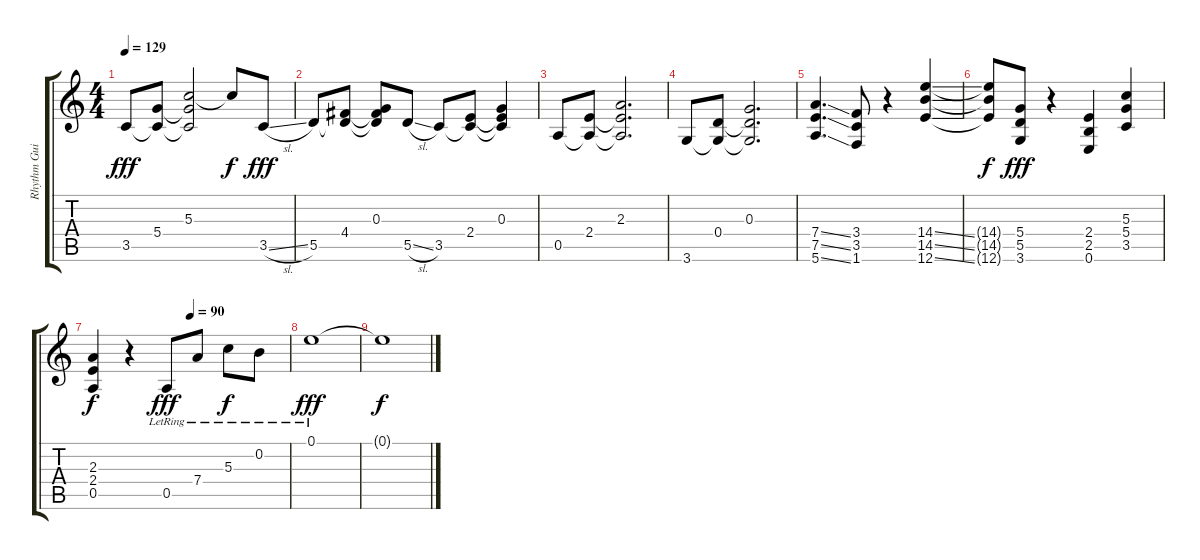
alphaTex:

\track ("Rhythm Guitar R" "Rhythm Gui") {instrument distortionguitar}
\staff {score tabs}
\tuning (E4 B3 G3 D3 A2 E2) {hide}
\ts (4 4)
\tempo 129
\clef g2
\ks c
3.5.8{dy fff} (5.4 3.5{t}).8 (5.3 5.4{t} 3.5{t}).2 5.3{t}.8{dy f} 3.5{sl}.8{dy fff} |
5.5.8 (4.4 5.5{t}).8 (0.3 4.4{t} 5.5{t}).8 5.5{sl}.8 3.5.8 (2.4 3.5{t}).8 (0.3 2.4{t} 3.5{t}).4 |
0.5.8 (2.4 0.5{t}).8 (2.3 2.4{t} 0.5{t}).2{d} |
3.6.8 (0.4 3.6{t}).8 (0.3 0.4{t} 3.6{t}).2{d} |
(7.4{ss} 7.5{ss} 5.6{ss}).4{d} (3.4 3.5 1.6).8 r.4 (14.4{ss} 14.5{ss} 12.6{ss}).4 |
(14.4{t} 14.5{t} 12.6{t}).8{dy f} (5.4 5.5 3.6).8{dy fff} r.4 (2.4 2.5 0.6).4 (5.3 5.4 3.5).4 |
\tempo (90 0.5)
(2.3 2.4 0.5).4{dy f} r.4 0.5{lr}.8{dy fff balance 8 instrument acousticguitarsteel} 7.4{lr}.8 5.3{lr}.8{dy f} 0.2{lr}.8 |
0.1{lr}.1{dy fff} |
0.1{t}.1{dy f}
